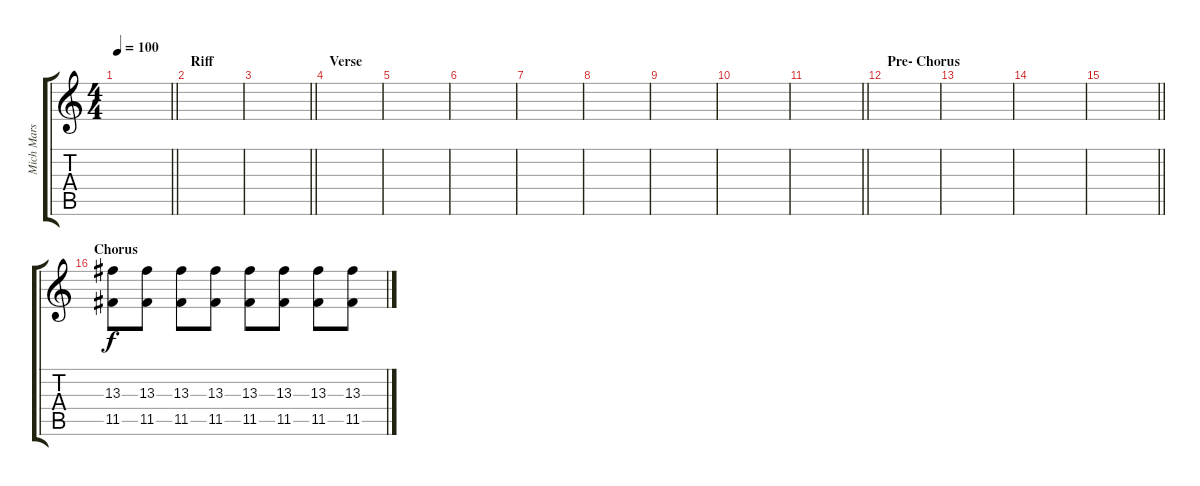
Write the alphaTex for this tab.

\track ("Mich Mars Lead" "Mich Mars ") {instrument distortionguitar}
\staff {score tabs}
\tuning (D4 A3 F3 C3 G2 C2) {hide}
\ts (4 4)
\tempo 100
\clef g2
\barLineRight lightlight
\ks c
|
\section ("" "Riff")
|
\barLineRight lightlight
|
\section ("" "Verse")
|
|
|
|
|
|
|
\barLineRight lightlight
|
\section ("" "Pre- Chorus")
|
|
|
\barLineRight lightlight
|
\section ("" "Chorus")
(13.3 11.5).8 (13.3 11.5).8 (13.3 11.5).8 (13.3 11.5).8 (13.3 11.5).8 (13.3 11.5).8 (13.3 11.5).8 (13.3 11.5).8
